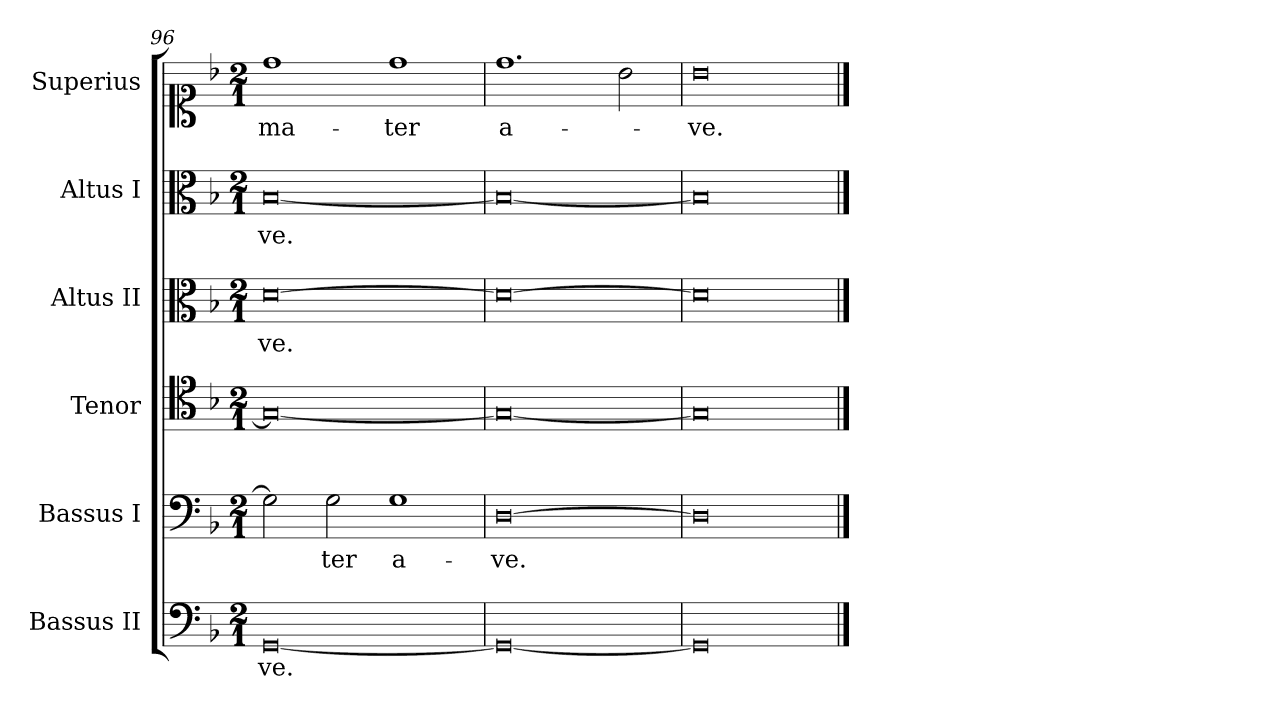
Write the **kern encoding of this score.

**kern	**text	**kern	**text	**kern	**kern	**text	**kern	**text	**kern	**text
*part6	*part6	*part5	*part5	*part4	*part3	*part3	*part2	*part2	*part1	*part1
*staff6	*staff6	*staff5	*staff5	*staff4	*staff3	*staff3	*staff2	*staff2	*staff1	*staff1
*I"Bassus II	*	*I"Bassus I	*	*I"Tenor	*I"Altus II	*	*I"Altus I	*	*I"Superius	*
*I'B. II	*	*I'B.  I	*	*I'T.	*I'A. II	*	*I'A. I	*	*I'S.	*
*clefF4	*	*clefF4	*	*clefC4	*clefC3	*	*clefC3	*	*clefC1	*
*k[b-]	*	*k[b-]	*	*k[b-]	*k[b-]	*	*k[b-]	*	*k[b-]	*
*F:	*	*F:	*	*F:	*F:	*	*F:	*	*F:	*
*M2/1	*	*M2/1	*	*M2/1	*M2/1	*	*M2/1	*	*M2/1	*
=96	=96	=96	=96	=96	=96	=96	=96	=96	=96	=96
!	!LO:LY:b	!	!	!	!	!LO:LY:b	!	!LO:LY:b	!	!LO:LY:b
[0GG	-ve.	2G\]	.	0G_	[0d	-ve.	[0B-	-ve.	1dd	ma-
!	!	!	!LO:LY:b	!	!	!	!	!	!	!
.	.	2G\	-ter	.	.	.	.	.	.	.
!	!	!	!LO:LY:b	!	!	!	!	!	!	!LO:LY:b
.	.	1G	a-	.	.	.	.	.	1dd	-ter
=97	=97	=97	=97	=97	=97	=97	=97	=97	=97	=97
!	!	!	!LO:LY:b	!	!	!	!	!	!	!LO:LY:b
0GG_	.	[0D	-ve.	0G_	0d_	.	0B-_	.	1.dd	a-
.	.	.	.	.	.	.	.	.	2b-\	.
=98	=98	=98	=98	=98	=98	=98	=98	=98	=98	=98
!	!	!	!	!	!	!	!	!	!	!LO:LY:b
0GG]	.	0D]	.	0G]	0d]	.	0B-]	.	0b-	-ve.
==	==	==	==	==	==	==	==	==	==	==
*-	*-	*-	*-	*-	*-	*-	*-	*-	*-	*-
